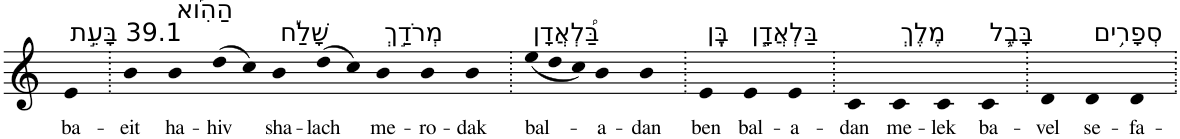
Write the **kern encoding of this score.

**kern	**text
*part1	*part1
*staff1	*staff1
*I"Piano	*
*I'Pno	*
*clefG2	*
*k[]	*
=1	=1
!LO:TX:a:t=39.1 בָּעֵ֣ת	!
!	!LO:LY:b
4e	ba-
=2.	=2.
!	!LO:LY:b
4b	-eit
!LO:TX:a:t=הַהִ֡וא	!
!	!LO:LY:b
4b	ha-
!	!LO:LY:b
(8dd	-hiv
8cc)	.
!LO:TX:a:t=שָׁלַ֡ח	!
!	!LO:LY:b
4b	sha-
!	!LO:LY:b
(8dd	-lach
8cc)	.
!LO:TX:a:t=מְרֹדַ֣ךְ	!
!	!LO:LY:b
4b	me-
!	!LO:LY:b
4b	-ro-
!	!LO:LY:b
4b	-dak
=3.	=3.
!LO:TX:a:t=בַּ֠לְאֲדָן	!
!	!LO:LY:b
(<12ee	bal-
12dd	.
12cc)	.
!	!LO:LY:b
4b	-a-
!	!LO:LY:b
4b	-dan
=4.	=4.
!LO:TX:a:t=בֶּֽן	!
!	!LO:LY:b
4e	ben
!LO:TX:a:t=בַּלְאֲדָ֧ן	!
!	!LO:LY:b
4e	bal-
!	!LO:LY:b
4e	-a-
=5.	=5.
!	!LO:LY:b
4c	-dan
!LO:TX:a:t=מֶלֶךְ	!
!	!LO:LY:b
4c	me-
!	!LO:LY:b
4c	-lek
!LO:TX:a:t=בָּבֶ֛ל	!
!	!LO:LY:b
4c	ba-
=6.	=6.
!	!LO:LY:b
4d	-vel
!LO:TX:a:t=סְפָרִ֥ים	!
!	!LO:LY:b
4d	se-
!	!LO:LY:b
4d	-fa-
=.	=.
*-	*-
